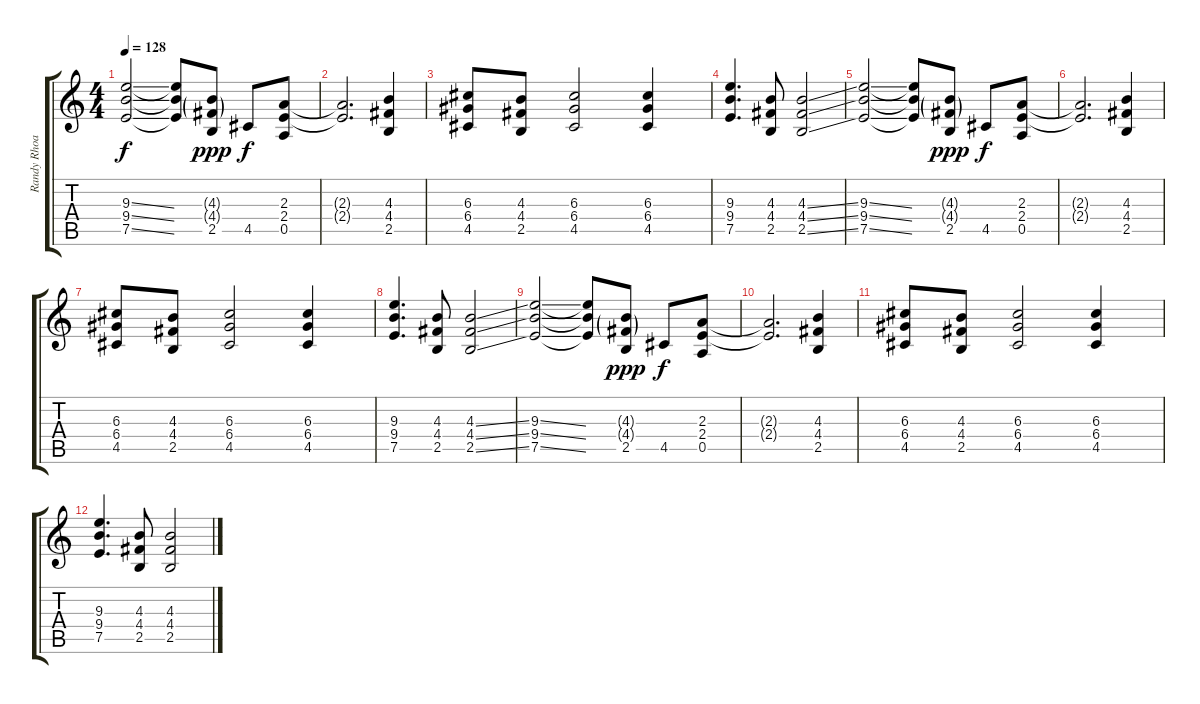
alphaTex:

\track ("Randy Rhoads (Rythm)" "Randy Rhoa") {instrument overdrivenguitar}
\staff {score tabs}
\tuning (E4 B3 G3 D3 A2 E2) {hide}
\ts (4 4)
\tempo 128
\clef g2
\ks c
(9.3{ss} 9.4{ss} 7.5{ss}).2{dy f} (9.3{t} 9.4{t} 7.5{t}).8 (4.3{g} 4.4{g} 2.5).8{dy ppp} 4.5.8{dy f} (2.3 2.4 0.5).8 |
(2.3{t} 2.4{t}).2{d} (4.3 4.4 2.5).4 |
(6.3 6.4 4.5).8 (4.3 4.4 2.5).8 (6.3 6.4 4.5).2 (6.3 6.4 4.5).4 |
(9.3 9.4 7.5).4{d} (4.3 4.4 2.5).8 (4.3{ss} 4.4{ss} 2.5{ss}).2 |
(9.3{ss} 9.4{ss} 7.5{ss}).2 (9.3{t} 9.4{t} 7.5{t}).8 (4.3{g} 4.4{g} 2.5).8{dy ppp} 4.5.8{dy f} (2.3 2.4 0.5).8 |
(2.3{t} 2.4{t}).2{d} (4.3 4.4 2.5).4 |
(6.3 6.4 4.5).8 (4.3 4.4 2.5).8 (6.3 6.4 4.5).2 (6.3 6.4 4.5).4 |
(9.3 9.4 7.5).4{d} (4.3 4.4 2.5).8 (4.3{ss} 4.4{ss} 2.5{ss}).2 |
(9.3{ss} 9.4{ss} 7.5{ss}).2 (9.3{t} 9.4{t} 7.5{t}).8 (4.3{g} 4.4{g} 2.5).8{dy ppp} 4.5.8{dy f} (2.3 2.4 0.5).8 |
(2.3{t} 2.4{t}).2{d} (4.3 4.4 2.5).4 |
(6.3 6.4 4.5).8 (4.3 4.4 2.5).8 (6.3 6.4 4.5).2 (6.3 6.4 4.5).4 |
(9.3 9.4 7.5).4{d} (4.3 4.4 2.5).8 (4.3 4.4 2.5).2
